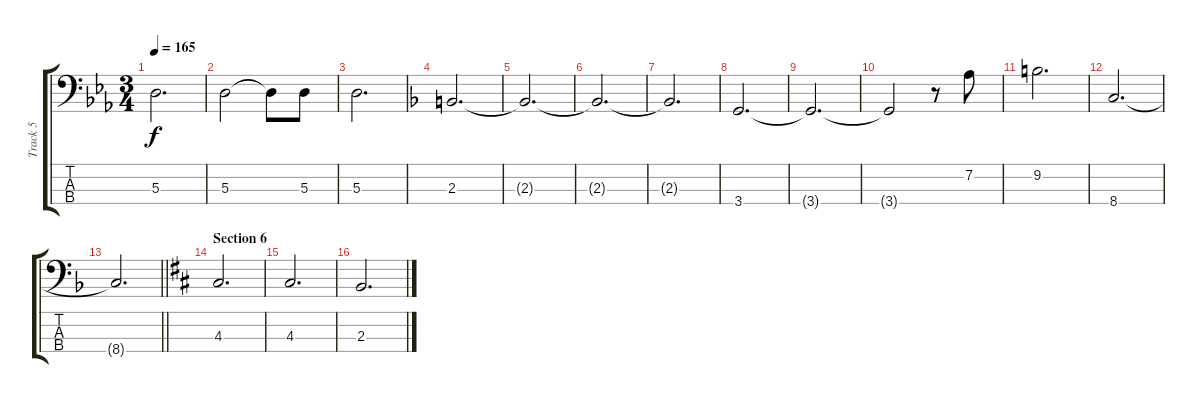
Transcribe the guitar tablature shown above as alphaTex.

\track ("Track 5" "Track 5") {instrument acousticbass}
\staff {score tabs}
\tuning (G2 D2 A1 E1) {hide}
\ts (3 4)
\tempo 165
\clef f4
\ks eb
5.3.2{d dy f} |
5.3.2 5.3{t}.8 5.3.8 |
5.3.2{d} |
\ks f
2.3.2{d} |
2.3{t}.2{d} |
2.3{t}.2{d} |
2.3{t}.2{d} |
3.4.2{d} |
3.4{t}.2{d} |
3.4{t}.2 r.8 7.2.8 |
9.2.2{d} |
8.4.2{d} |
\barLineRight lightlight
8.4{t}.2{d} |
\section ("" "Section 6")
\ks d
4.3.2{d} |
4.3.2{d} |
2.3.2{d}
